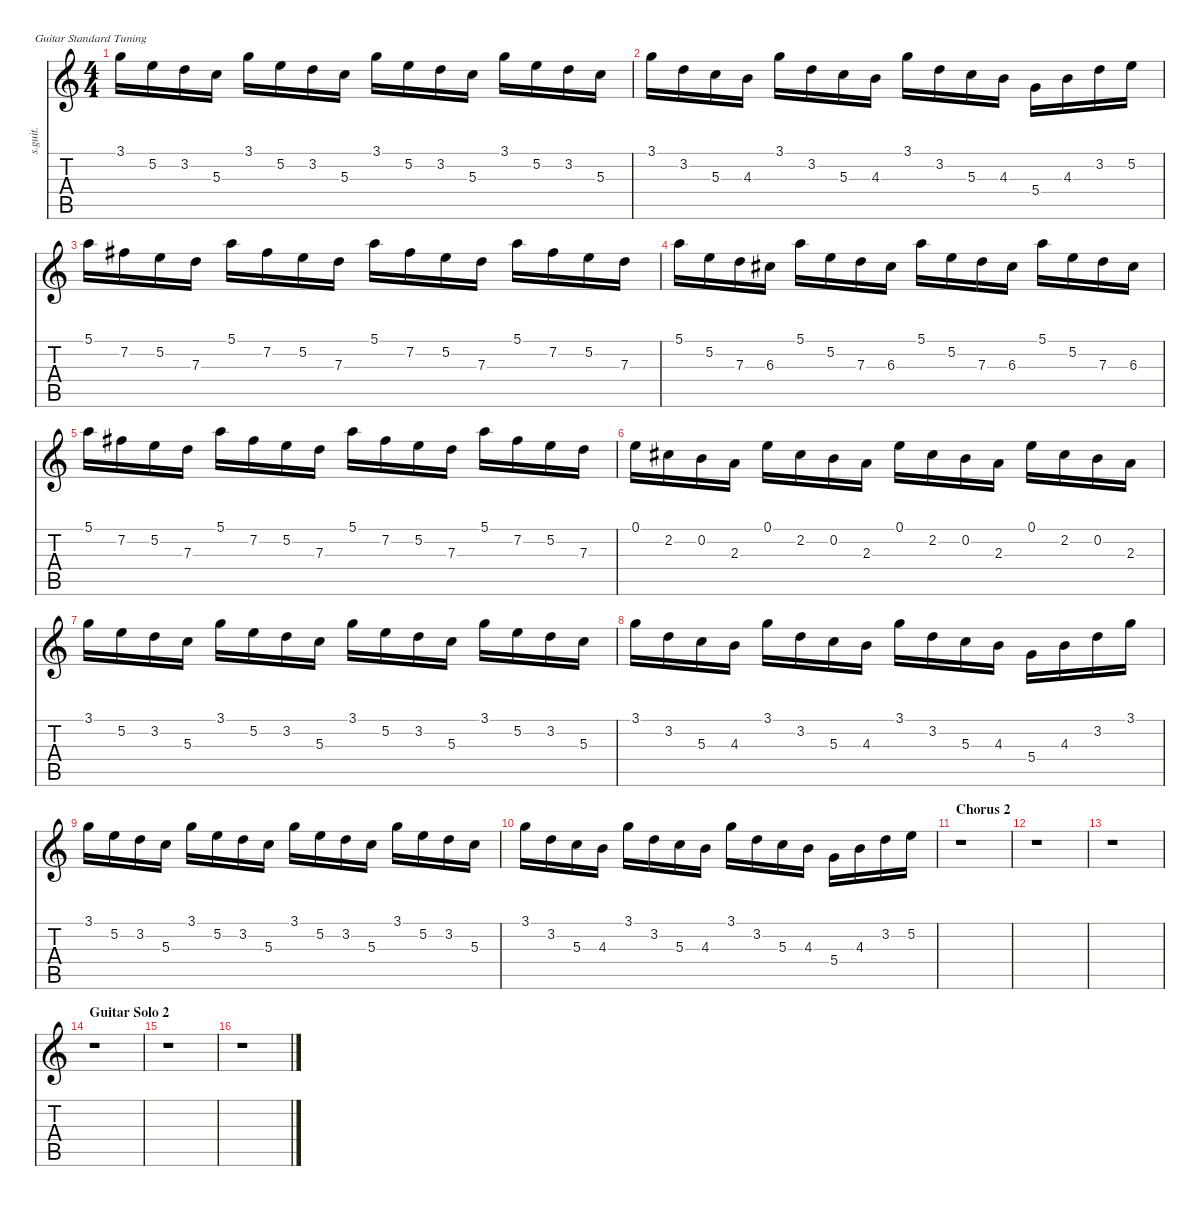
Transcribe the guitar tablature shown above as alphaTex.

\defaultSystemsLayout 4
\hideDynamics
\bracketExtendMode nobrackets
\track ("David Gilmour - Prophet-5 Synthesiser" "s.guit.") {instrument synthstrings1}
\staff {score tabs}
\tuning (E4 B3 G3 D3 A2 E2)
\displaytranspose 12
\ts (4 4)
\tempo (64 hide)
\clef g2
\ks c
3.1.16{lyrics (0 "") lyrics (1 "") lyrics (2 "") lyrics (3 "") lyrics (4 "") dy f} 5.2.16{lyrics (0 "") lyrics (1 "") lyrics (2 "") lyrics (3 "") lyrics (4 "")} 3.2.16{lyrics (0 "") lyrics (1 "") lyrics (2 "") lyrics (3 "") lyrics (4 "")} 5.3.16{lyrics (0 "") lyrics (1 "") lyrics (2 "") lyrics (3 "") lyrics (4 "")} 3.1.16{lyrics (0 "") lyrics (1 "") lyrics (2 "") lyrics (3 "") lyrics (4 "")} 5.2.16{lyrics (0 "") lyrics (1 "") lyrics (2 "") lyrics (3 "") lyrics (4 "")} 3.2.16{lyrics (0 "") lyrics (1 "") lyrics (2 "") lyrics (3 "") lyrics (4 "")} 5.3.16{lyrics (0 "") lyrics (1 "") lyrics (2 "") lyrics (3 "") lyrics (4 "")} 3.1.16{lyrics (0 "") lyrics (1 "") lyrics (2 "") lyrics (3 "") lyrics (4 "")} 5.2.16{lyrics (0 "") lyrics (1 "") lyrics (2 "") lyrics (3 "") lyrics (4 "")} 3.2.16{lyrics (0 "") lyrics (1 "") lyrics (2 "") lyrics (3 "") lyrics (4 "")} 5.3.16{lyrics (0 "") lyrics (1 "") lyrics (2 "") lyrics (3 "") lyrics (4 "")} 3.1.16{lyrics (0 "") lyrics (1 "") lyrics (2 "") lyrics (3 "") lyrics (4 "")} 5.2.16{lyrics (0 "") lyrics (1 "") lyrics (2 "") lyrics (3 "") lyrics (4 "")} 3.2.16{lyrics (0 "") lyrics (1 "") lyrics (2 "") lyrics (3 "") lyrics (4 "")} 5.3.16{lyrics (0 "") lyrics (1 "") lyrics (2 "") lyrics (3 "") lyrics (4 "")} |
3.1.16{lyrics (0 "") lyrics (1 "") lyrics (2 "") lyrics (3 "") lyrics (4 "")} 3.2.16{lyrics (0 "") lyrics (1 "") lyrics (2 "") lyrics (3 "") lyrics (4 "")} 5.3.16{lyrics (0 "") lyrics (1 "") lyrics (2 "") lyrics (3 "") lyrics (4 "")} 4.3.16{lyrics (0 "") lyrics (1 "") lyrics (2 "") lyrics (3 "") lyrics (4 "")} 3.1.16{lyrics (0 "") lyrics (1 "") lyrics (2 "") lyrics (3 "") lyrics (4 "")} 3.2.16{lyrics (0 "") lyrics (1 "") lyrics (2 "") lyrics (3 "") lyrics (4 "")} 5.3.16{lyrics (0 "") lyrics (1 "") lyrics (2 "") lyrics (3 "") lyrics (4 "")} 4.3.16{lyrics (0 "") lyrics (1 "") lyrics (2 "") lyrics (3 "") lyrics (4 "")} 3.1.16{lyrics (0 "") lyrics (1 "") lyrics (2 "") lyrics (3 "") lyrics (4 "")} 3.2.16{lyrics (0 "") lyrics (1 "") lyrics (2 "") lyrics (3 "") lyrics (4 "")} 5.3.16{lyrics (0 "") lyrics (1 "") lyrics (2 "") lyrics (3 "") lyrics (4 "")} 4.3.16{lyrics (0 "") lyrics (1 "") lyrics (2 "") lyrics (3 "") lyrics (4 "")} 5.4.16{lyrics (0 "") lyrics (1 "") lyrics (2 "") lyrics (3 "") lyrics (4 "")} 4.3.16{lyrics (0 "") lyrics (1 "") lyrics (2 "") lyrics (3 "") lyrics (4 "")} 3.2.16{lyrics (0 "") lyrics (1 "") lyrics (2 "") lyrics (3 "") lyrics (4 "")} 5.2.16{lyrics (0 "") lyrics (1 "") lyrics (2 "") lyrics (3 "") lyrics (4 "")} |
5.1.16{lyrics (0 "") lyrics (1 "") lyrics (2 "") lyrics (3 "") lyrics (4 "")} 7.2{acc #}.16{lyrics (0 "") lyrics (1 "") lyrics (2 "") lyrics (3 "") lyrics (4 "")} 5.2.16{lyrics (0 "") lyrics (1 "") lyrics (2 "") lyrics (3 "") lyrics (4 "")} 7.3.16{lyrics (0 "") lyrics (1 "") lyrics (2 "") lyrics (3 "") lyrics (4 "")} 5.1.16{lyrics (0 "") lyrics (1 "") lyrics (2 "") lyrics (3 "") lyrics (4 "")} 7.2{acc #}.16{lyrics (0 "") lyrics (1 "") lyrics (2 "") lyrics (3 "") lyrics (4 "")} 5.2.16{lyrics (0 "") lyrics (1 "") lyrics (2 "") lyrics (3 "") lyrics (4 "")} 7.3.16{lyrics (0 "") lyrics (1 "") lyrics (2 "") lyrics (3 "") lyrics (4 "")} 5.1.16{lyrics (0 "") lyrics (1 "") lyrics (2 "") lyrics (3 "") lyrics (4 "")} 7.2{acc #}.16{lyrics (0 "") lyrics (1 "") lyrics (2 "") lyrics (3 "") lyrics (4 "")} 5.2.16{lyrics (0 "") lyrics (1 "") lyrics (2 "") lyrics (3 "") lyrics (4 "")} 7.3.16{lyrics (0 "") lyrics (1 "") lyrics (2 "") lyrics (3 "") lyrics (4 "")} 5.1.16{lyrics (0 "") lyrics (1 "") lyrics (2 "") lyrics (3 "") lyrics (4 "")} 7.2{acc #}.16{lyrics (0 "") lyrics (1 "") lyrics (2 "") lyrics (3 "") lyrics (4 "")} 5.2.16{lyrics (0 "") lyrics (1 "") lyrics (2 "") lyrics (3 "") lyrics (4 "")} 7.3.16{lyrics (0 "") lyrics (1 "") lyrics (2 "") lyrics (3 "") lyrics (4 "")} |
5.1.16{lyrics (0 "") lyrics (1 "") lyrics (2 "") lyrics (3 "") lyrics (4 "")} 5.2.16{lyrics (0 "") lyrics (1 "") lyrics (2 "") lyrics (3 "") lyrics (4 "")} 7.3.16{lyrics (0 "") lyrics (1 "") lyrics (2 "") lyrics (3 "") lyrics (4 "")} 6.3{acc #}.16{lyrics (0 "") lyrics (1 "") lyrics (2 "") lyrics (3 "") lyrics (4 "")} 5.1.16{lyrics (0 "") lyrics (1 "") lyrics (2 "") lyrics (3 "") lyrics (4 "")} 5.2.16{lyrics (0 "") lyrics (1 "") lyrics (2 "") lyrics (3 "") lyrics (4 "")} 7.3.16{lyrics (0 "") lyrics (1 "") lyrics (2 "") lyrics (3 "") lyrics (4 "")} 6.3{acc #}.16{lyrics (0 "") lyrics (1 "") lyrics (2 "") lyrics (3 "") lyrics (4 "")} 5.1.16{lyrics (0 "") lyrics (1 "") lyrics (2 "") lyrics (3 "") lyrics (4 "")} 5.2.16{lyrics (0 "") lyrics (1 "") lyrics (2 "") lyrics (3 "") lyrics (4 "")} 7.3.16{lyrics (0 "") lyrics (1 "") lyrics (2 "") lyrics (3 "") lyrics (4 "")} 6.3{acc #}.16{lyrics (0 "") lyrics (1 "") lyrics (2 "") lyrics (3 "") lyrics (4 "")} 5.1.16{lyrics (0 "") lyrics (1 "") lyrics (2 "") lyrics (3 "") lyrics (4 "")} 5.2.16{lyrics (0 "") lyrics (1 "") lyrics (2 "") lyrics (3 "") lyrics (4 "")} 7.3.16{lyrics (0 "") lyrics (1 "") lyrics (2 "") lyrics (3 "") lyrics (4 "")} 6.3{acc #}.16{lyrics (0 "") lyrics (1 "") lyrics (2 "") lyrics (3 "") lyrics (4 "")} |
5.1.16{lyrics (0 "") lyrics (1 "") lyrics (2 "") lyrics (3 "") lyrics (4 "")} 7.2{acc #}.16{lyrics (0 "") lyrics (1 "") lyrics (2 "") lyrics (3 "") lyrics (4 "")} 5.2.16{lyrics (0 "") lyrics (1 "") lyrics (2 "") lyrics (3 "") lyrics (4 "")} 7.3.16{lyrics (0 "") lyrics (1 "") lyrics (2 "") lyrics (3 "") lyrics (4 "")} 5.1.16{lyrics (0 "") lyrics (1 "") lyrics (2 "") lyrics (3 "") lyrics (4 "")} 7.2{acc #}.16{lyrics (0 "") lyrics (1 "") lyrics (2 "") lyrics (3 "") lyrics (4 "")} 5.2.16{lyrics (0 "") lyrics (1 "") lyrics (2 "") lyrics (3 "") lyrics (4 "")} 7.3.16{lyrics (0 "") lyrics (1 "") lyrics (2 "") lyrics (3 "") lyrics (4 "")} 5.1.16{lyrics (0 "") lyrics (1 "") lyrics (2 "") lyrics (3 "") lyrics (4 "")} 7.2{acc #}.16{lyrics (0 "") lyrics (1 "") lyrics (2 "") lyrics (3 "") lyrics (4 "")} 5.2.16{lyrics (0 "") lyrics (1 "") lyrics (2 "") lyrics (3 "") lyrics (4 "")} 7.3.16{lyrics (0 "") lyrics (1 "") lyrics (2 "") lyrics (3 "") lyrics (4 "")} 5.1.16{lyrics (0 "") lyrics (1 "") lyrics (2 "") lyrics (3 "") lyrics (4 "")} 7.2{acc #}.16{lyrics (0 "") lyrics (1 "") lyrics (2 "") lyrics (3 "") lyrics (4 "")} 5.2.16{lyrics (0 "") lyrics (1 "") lyrics (2 "") lyrics (3 "") lyrics (4 "")} 7.3.16{lyrics (0 "") lyrics (1 "") lyrics (2 "") lyrics (3 "") lyrics (4 "")} |
0.1.16{lyrics (0 "") lyrics (1 "") lyrics (2 "") lyrics (3 "") lyrics (4 "")} 2.2{acc #}.16{lyrics (0 "") lyrics (1 "") lyrics (2 "") lyrics (3 "") lyrics (4 "")} 0.2.16{lyrics (0 "") lyrics (1 "") lyrics (2 "") lyrics (3 "") lyrics (4 "")} 2.3.16{lyrics (0 "") lyrics (1 "") lyrics (2 "") lyrics (3 "") lyrics (4 "")} 0.1.16{lyrics (0 "") lyrics (1 "") lyrics (2 "") lyrics (3 "") lyrics (4 "")} 2.2{acc #}.16{lyrics (0 "") lyrics (1 "") lyrics (2 "") lyrics (3 "") lyrics (4 "")} 0.2.16{lyrics (0 "") lyrics (1 "") lyrics (2 "") lyrics (3 "") lyrics (4 "")} 2.3.16{lyrics (0 "") lyrics (1 "") lyrics (2 "") lyrics (3 "") lyrics (4 "")} 0.1.16{lyrics (0 "") lyrics (1 "") lyrics (2 "") lyrics (3 "") lyrics (4 "")} 2.2{acc #}.16{lyrics (0 "") lyrics (1 "") lyrics (2 "") lyrics (3 "") lyrics (4 "")} 0.2.16{lyrics (0 "") lyrics (1 "") lyrics (2 "") lyrics (3 "") lyrics (4 "")} 2.3.16{lyrics (0 "") lyrics (1 "") lyrics (2 "") lyrics (3 "") lyrics (4 "")} 0.1.16{lyrics (0 "") lyrics (1 "") lyrics (2 "") lyrics (3 "") lyrics (4 "")} 2.2{acc #}.16{lyrics (0 "") lyrics (1 "") lyrics (2 "") lyrics (3 "") lyrics (4 "")} 0.2.16{lyrics (0 "") lyrics (1 "") lyrics (2 "") lyrics (3 "") lyrics (4 "")} 2.3.16{lyrics (0 "") lyrics (1 "") lyrics (2 "") lyrics (3 "") lyrics (4 "")} |
3.1.16{lyrics (0 "") lyrics (1 "") lyrics (2 "") lyrics (3 "") lyrics (4 "")} 5.2.16{lyrics (0 "") lyrics (1 "") lyrics (2 "") lyrics (3 "") lyrics (4 "")} 3.2.16{lyrics (0 "") lyrics (1 "") lyrics (2 "") lyrics (3 "") lyrics (4 "")} 5.3.16{lyrics (0 "") lyrics (1 "") lyrics (2 "") lyrics (3 "") lyrics (4 "")} 3.1.16{lyrics (0 "") lyrics (1 "") lyrics (2 "") lyrics (3 "") lyrics (4 "")} 5.2.16{lyrics (0 "") lyrics (1 "") lyrics (2 "") lyrics (3 "") lyrics (4 "")} 3.2.16{lyrics (0 "") lyrics (1 "") lyrics (2 "") lyrics (3 "") lyrics (4 "")} 5.3.16{lyrics (0 "") lyrics (1 "") lyrics (2 "") lyrics (3 "") lyrics (4 "")} 3.1.16{lyrics (0 "") lyrics (1 "") lyrics (2 "") lyrics (3 "") lyrics (4 "")} 5.2.16{lyrics (0 "") lyrics (1 "") lyrics (2 "") lyrics (3 "") lyrics (4 "")} 3.2.16{lyrics (0 "") lyrics (1 "") lyrics (2 "") lyrics (3 "") lyrics (4 "")} 5.3.16{lyrics (0 "") lyrics (1 "") lyrics (2 "") lyrics (3 "") lyrics (4 "")} 3.1.16{lyrics (0 "") lyrics (1 "") lyrics (2 "") lyrics (3 "") lyrics (4 "")} 5.2.16{lyrics (0 "") lyrics (1 "") lyrics (2 "") lyrics (3 "") lyrics (4 "")} 3.2.16{lyrics (0 "") lyrics (1 "") lyrics (2 "") lyrics (3 "") lyrics (4 "")} 5.3.16{lyrics (0 "") lyrics (1 "") lyrics (2 "") lyrics (3 "") lyrics (4 "")} |
3.1.16{lyrics (0 "") lyrics (1 "") lyrics (2 "") lyrics (3 "") lyrics (4 "")} 3.2.16{lyrics (0 "") lyrics (1 "") lyrics (2 "") lyrics (3 "") lyrics (4 "")} 5.3.16{lyrics (0 "") lyrics (1 "") lyrics (2 "") lyrics (3 "") lyrics (4 "")} 4.3.16{lyrics (0 "") lyrics (1 "") lyrics (2 "") lyrics (3 "") lyrics (4 "")} 3.1.16{lyrics (0 "") lyrics (1 "") lyrics (2 "") lyrics (3 "") lyrics (4 "")} 3.2.16{lyrics (0 "") lyrics (1 "") lyrics (2 "") lyrics (3 "") lyrics (4 "")} 5.3.16{lyrics (0 "") lyrics (1 "") lyrics (2 "") lyrics (3 "") lyrics (4 "")} 4.3.16{lyrics (0 "") lyrics (1 "") lyrics (2 "") lyrics (3 "") lyrics (4 "")} 3.1.16{lyrics (0 "") lyrics (1 "") lyrics (2 "") lyrics (3 "") lyrics (4 "")} 3.2.16{lyrics (0 "") lyrics (1 "") lyrics (2 "") lyrics (3 "") lyrics (4 "")} 5.3.16{lyrics (0 "") lyrics (1 "") lyrics (2 "") lyrics (3 "") lyrics (4 "")} 4.3.16{lyrics (0 "") lyrics (1 "") lyrics (2 "") lyrics (3 "") lyrics (4 "")} 5.4.16{lyrics (0 "") lyrics (1 "") lyrics (2 "") lyrics (3 "") lyrics (4 "")} 4.3.16{lyrics (0 "") lyrics (1 "") lyrics (2 "") lyrics (3 "") lyrics (4 "")} 3.2.16{lyrics (0 "") lyrics (1 "") lyrics (2 "") lyrics (3 "") lyrics (4 "")} 3.1.16{lyrics (0 "") lyrics (1 "") lyrics (2 "") lyrics (3 "") lyrics (4 "")} |
3.1.16{lyrics (0 "") lyrics (1 "") lyrics (2 "") lyrics (3 "") lyrics (4 "")} 5.2.16{lyrics (0 "") lyrics (1 "") lyrics (2 "") lyrics (3 "") lyrics (4 "")} 3.2.16{lyrics (0 "") lyrics (1 "") lyrics (2 "") lyrics (3 "") lyrics (4 "")} 5.3.16{lyrics (0 "") lyrics (1 "") lyrics (2 "") lyrics (3 "") lyrics (4 "")} 3.1.16{lyrics (0 "") lyrics (1 "") lyrics (2 "") lyrics (3 "") lyrics (4 "")} 5.2.16{lyrics (0 "") lyrics (1 "") lyrics (2 "") lyrics (3 "") lyrics (4 "")} 3.2.16{lyrics (0 "") lyrics (1 "") lyrics (2 "") lyrics (3 "") lyrics (4 "")} 5.3.16{lyrics (0 "") lyrics (1 "") lyrics (2 "") lyrics (3 "") lyrics (4 "")} 3.1.16{lyrics (0 "") lyrics (1 "") lyrics (2 "") lyrics (3 "") lyrics (4 "")} 5.2.16{lyrics (0 "") lyrics (1 "") lyrics (2 "") lyrics (3 "") lyrics (4 "")} 3.2.16{lyrics (0 "") lyrics (1 "") lyrics (2 "") lyrics (3 "") lyrics (4 "")} 5.3.16{lyrics (0 "") lyrics (1 "") lyrics (2 "") lyrics (3 "") lyrics (4 "")} 3.1.16{lyrics (0 "") lyrics (1 "") lyrics (2 "") lyrics (3 "") lyrics (4 "")} 5.2.16{lyrics (0 "") lyrics (1 "") lyrics (2 "") lyrics (3 "") lyrics (4 "")} 3.2.16{lyrics (0 "") lyrics (1 "") lyrics (2 "") lyrics (3 "") lyrics (4 "")} 5.3.16{lyrics (0 "") lyrics (1 "") lyrics (2 "") lyrics (3 "") lyrics (4 "")} |
3.1.16{lyrics (0 "") lyrics (1 "") lyrics (2 "") lyrics (3 "") lyrics (4 "")} 3.2.16{lyrics (0 "") lyrics (1 "") lyrics (2 "") lyrics (3 "") lyrics (4 "")} 5.3.16{lyrics (0 "") lyrics (1 "") lyrics (2 "") lyrics (3 "") lyrics (4 "")} 4.3.16{lyrics (0 "") lyrics (1 "") lyrics (2 "") lyrics (3 "") lyrics (4 "")} 3.1.16{lyrics (0 "") lyrics (1 "") lyrics (2 "") lyrics (3 "") lyrics (4 "")} 3.2.16{lyrics (0 "") lyrics (1 "") lyrics (2 "") lyrics (3 "") lyrics (4 "")} 5.3.16{lyrics (0 "") lyrics (1 "") lyrics (2 "") lyrics (3 "") lyrics (4 "")} 4.3.16{lyrics (0 "") lyrics (1 "") lyrics (2 "") lyrics (3 "") lyrics (4 "")} 3.1.16{lyrics (0 "") lyrics (1 "") lyrics (2 "") lyrics (3 "") lyrics (4 "")} 3.2.16{lyrics (0 "") lyrics (1 "") lyrics (2 "") lyrics (3 "") lyrics (4 "")} 5.3.16{lyrics (0 "") lyrics (1 "") lyrics (2 "") lyrics (3 "") lyrics (4 "")} 4.3.16{lyrics (0 "") lyrics (1 "") lyrics (2 "") lyrics (3 "") lyrics (4 "")} 5.4.16{lyrics (0 "") lyrics (1 "") lyrics (2 "") lyrics (3 "") lyrics (4 "")} 4.3.16{lyrics (0 "") lyrics (1 "") lyrics (2 "") lyrics (3 "") lyrics (4 "")} 3.2.16{lyrics (0 "") lyrics (1 "") lyrics (2 "") lyrics (3 "") lyrics (4 "")} 5.2.16{lyrics (0 "") lyrics (1 "") lyrics (2 "") lyrics (3 "") lyrics (4 "")} |
\section ("" "Chorus 2")
r.1 |
r.1 |
r.1 |
\section ("" "Guitar Solo 2")
r.1 |
r.1 |
r.1
